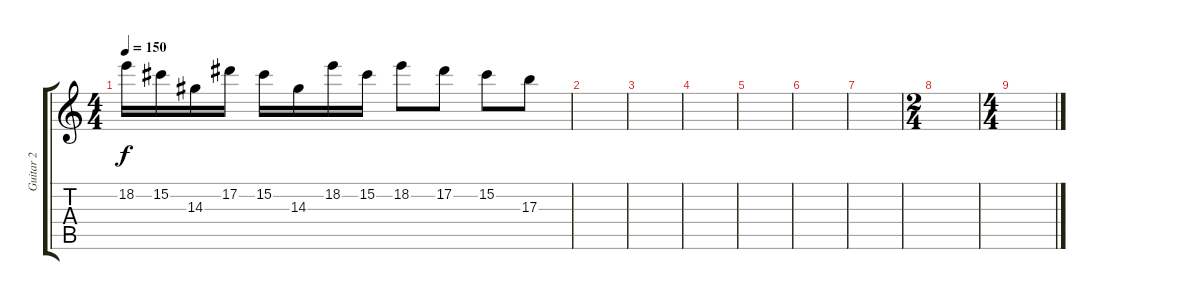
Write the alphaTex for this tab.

\track ("Guitar 2" "Guitar 2") {instrument distortionguitar}
\staff {score tabs}
\tuning (Eb4 Bb3 Gb3 Db3 Ab2 Eb2) {hide}
\ts (4 4)
\tempo 150
\clef g2
\ks c
18.2.16{dy f} 15.2.16 14.3.16 17.2.16 15.2.16 14.3.16 18.2.16 15.2.16 18.2.8 17.2.8 15.2.8 17.3.8 |
|
|
|
|
|
|
\ts (2 4)
|
\ts (4 4)
